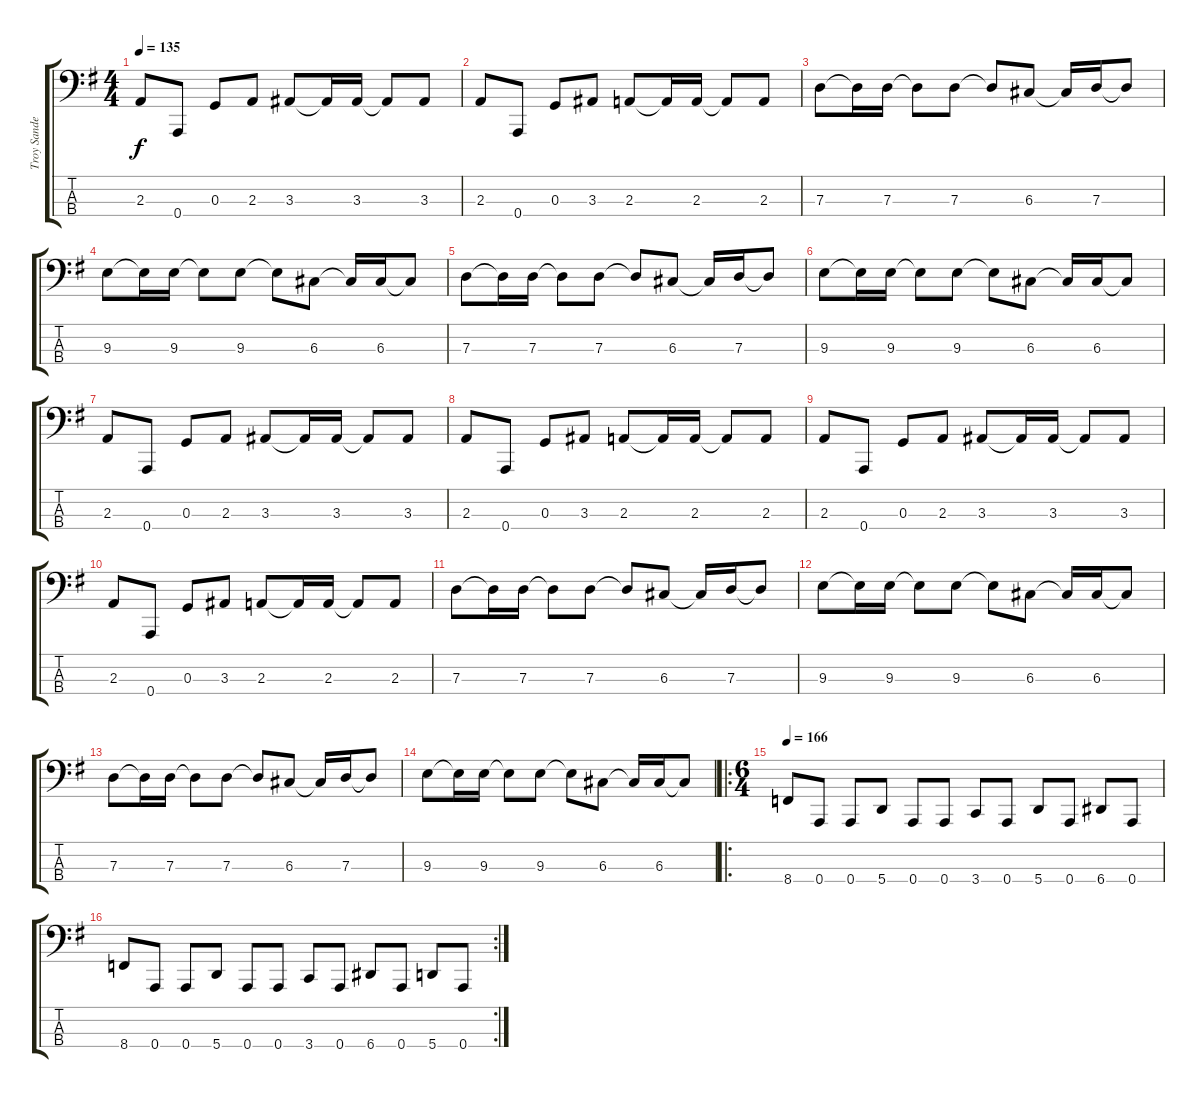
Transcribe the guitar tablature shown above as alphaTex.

\track ("Troy Sanders" "Troy Sande") {instrument electricbassfinger}
\staff {score tabs}
\tuning (F2 C2 G1 A0) {hide}
\ts (4 4)
\tempo 135
\clef f4
\ks g
2.3.8{dy f} 0.4.8 0.3.8 2.3.8 3.3.8 3.3{t}.16 3.3.16 3.3{t}.8 3.3.8 |
2.3.8 0.4.8 0.3.8 3.3.8 2.3.8 2.3{t}.16 2.3.16 2.3{t}.8 2.3.8 |
7.3.8 7.3{t}.16 7.3.16 7.3{t}.8 7.3.8 7.3{t}.8 6.3.8 6.3{t}.16 7.3.16 7.3{t}.8 |
9.3.8 9.3{t}.16 9.3.16 9.3{t}.8 9.3.8 9.3{t}.8 6.3.8 6.3{t}.16 6.3.16 6.3{t}.8 |
7.3.8 7.3{t}.16 7.3.16 7.3{t}.8 7.3.8 7.3{t}.8 6.3.8 6.3{t}.16 7.3.16 7.3{t}.8 |
9.3.8 9.3{t}.16 9.3.16 9.3{t}.8 9.3.8 9.3{t}.8 6.3.8 6.3{t}.16 6.3.16 6.3{t}.8 |
2.3.8 0.4.8 0.3.8 2.3.8 3.3.8 3.3{t}.16 3.3.16 3.3{t}.8 3.3.8 |
2.3.8 0.4.8 0.3.8 3.3.8 2.3.8 2.3{t}.16 2.3.16 2.3{t}.8 2.3.8 |
2.3.8 0.4.8 0.3.8 2.3.8 3.3.8 3.3{t}.16 3.3.16 3.3{t}.8 3.3.8 |
2.3.8 0.4.8 0.3.8 3.3.8 2.3.8 2.3{t}.16 2.3.16 2.3{t}.8 2.3.8 |
7.3.8 7.3{t}.16 7.3.16 7.3{t}.8 7.3.8 7.3{t}.8 6.3.8 6.3{t}.16 7.3.16 7.3{t}.8 |
9.3.8 9.3{t}.16 9.3.16 9.3{t}.8 9.3.8 9.3{t}.8 6.3.8 6.3{t}.16 6.3.16 6.3{t}.8 |
7.3.8 7.3{t}.16 7.3.16 7.3{t}.8 7.3.8 7.3{t}.8 6.3.8 6.3{t}.16 7.3.16 7.3{t}.8 |
9.3.8 9.3{t}.16 9.3.16 9.3{t}.8 9.3.8 9.3{t}.8 6.3.8 6.3{t}.16 6.3.16 6.3{t}.8 |
\ro
\ts (6 4)
\tempo 166
8.4.8 0.4.8 0.4.8 5.4.8 0.4.8 0.4.8 3.4.8 0.4.8 5.4.8 0.4.8 6.4.8 0.4.8 |
\rc 2
8.4.8 0.4.8 0.4.8 5.4.8 0.4.8 0.4.8 3.4.8 0.4.8 6.4.8 0.4.8 5.4.8 0.4.8
